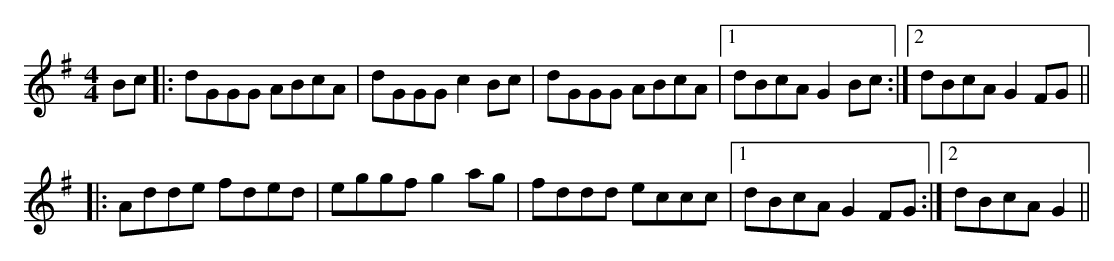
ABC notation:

X:1
M:4/4
K:G
Bc|:dGGG ABcA|dGGG c2 Bc|dGGG ABcA|1 dBcA G2 Bc:|2 dBcA G2 FG||
|:Adde fded|eggf g2 ag|fddd eccc|1 dBcA G2 FG:|2 dBcA G2||
